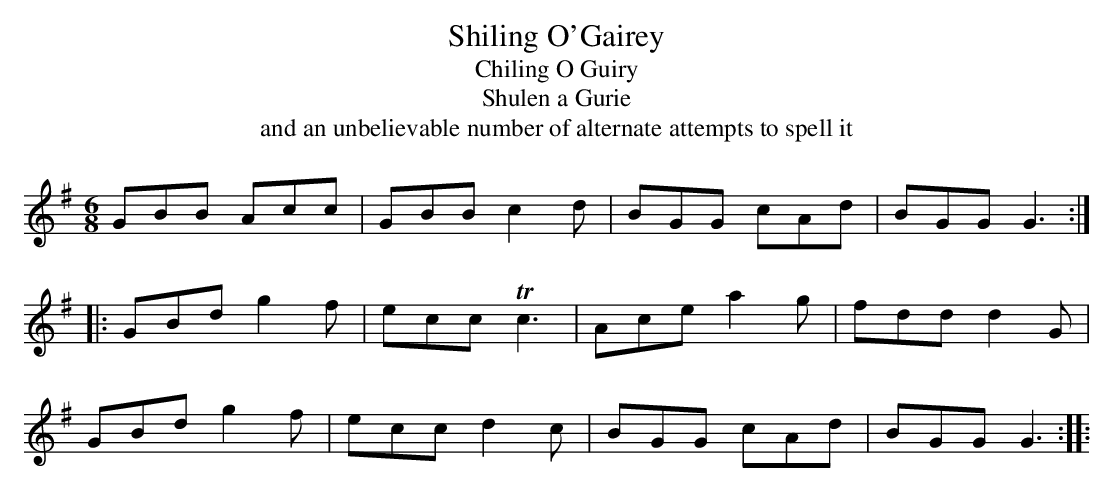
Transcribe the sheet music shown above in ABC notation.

X:1
T:Shiling O'Gairey
T:Chiling O Guiry
T:Shulen a Gurie
T:and an unbelievable number of alternate attempts to spell it
M:6/8
L:1/8
K:G
GBB Acc|GBB  c2d|BGG cAd|BGG G3:|
|:GBd g2f|ecc Tc3 |Ace a2g|fdd d2G|
GBd g2f|ecc  d2c|BGG cAd|BGG G3:|
|:
